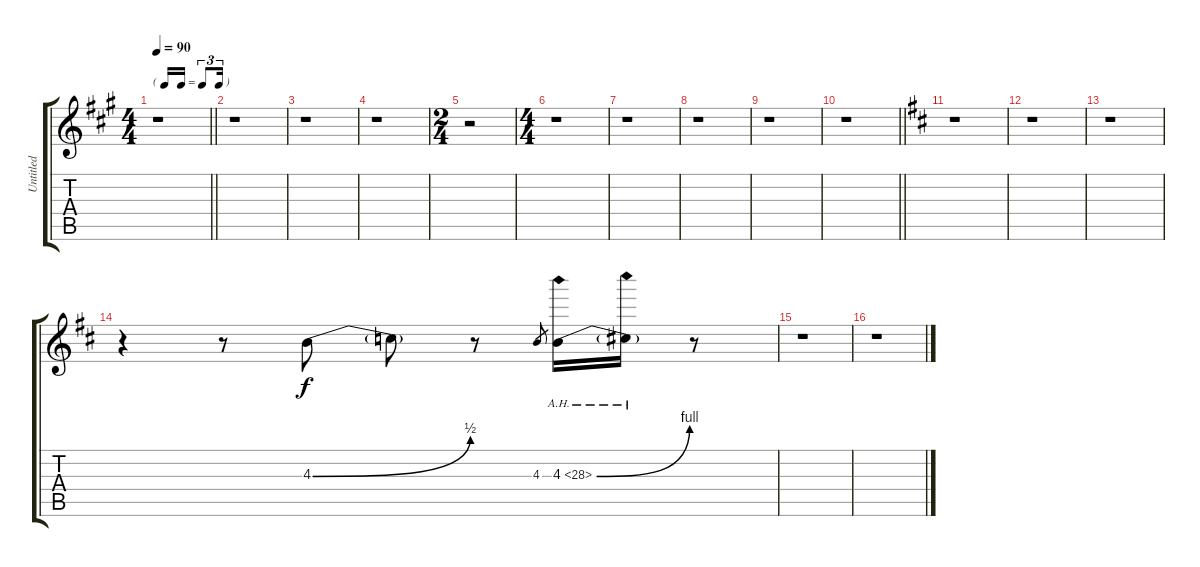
\track ("Untitled" "Untitled") {instrument distortionguitar}
\staff {score tabs}
\tuning (E4 B3 G3 D3 A2 E2) {hide}
\ts (4 4)
\tf triplet16th
\tempo 90
\clef g2
\barLineRight lightlight
\ks a
r.1{dy f} |
r.1 |
r.1 |
r.1 |
\ts (2 4)
r.2 |
\ts (4 4)
r.1 |
r.1 |
r.1 |
r.1 |
\barLineRight lightlight
r.1 |
\ks d
r.1 |
r.1 |
r.1 |
r.4 r.8 4.3{be (bend 0 0 60 2)}.8 4.3{t}.8 r.8 4.3.8{gr} 4.3{be (bend 0 0 60 4) ah 24}.16 4.3{ah 24 t}.16 r.8 |
r.1 |
r.1
